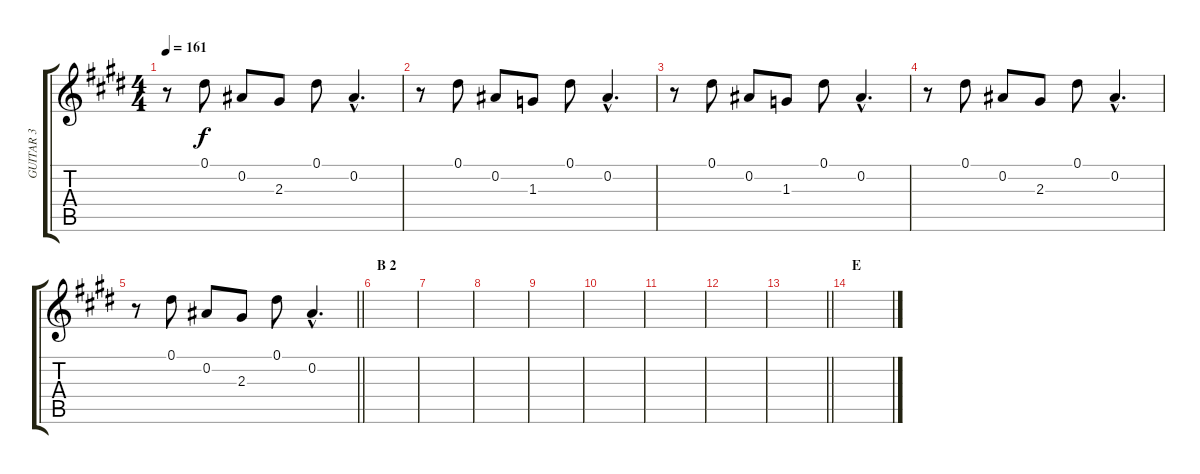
\track ("GUITAR 3" "GUITAR 3") {instrument acousticguitarsteel}
\staff {score tabs}
\tuning (Eb4 Bb3 Gb3 Db3 Ab2 Eb2) {hide}
\ts (4 4)
\tempo 161
\clef g2
\ks e
r.8{dy f} 0.1.8 0.2.8 2.3.8 0.1.8 0.2{hac}.4{d} |
r.8 0.1.8 0.2.8 1.3.8 0.1.8 0.2{hac}.4{d} |
r.8 0.1.8 0.2.8 1.3.8 0.1.8 0.2{hac}.4{d} |
r.8 0.1.8 0.2.8 2.3.8 0.1.8 0.2{hac}.4{d} |
\barLineRight lightlight
r.8 0.1.8 0.2.8 2.3.8 0.1.8 0.2{hac}.4{d} |
\section ("" "B 2")
|
|
|
|
|
|
|
\barLineRight lightlight
|
\section ("" "E")
